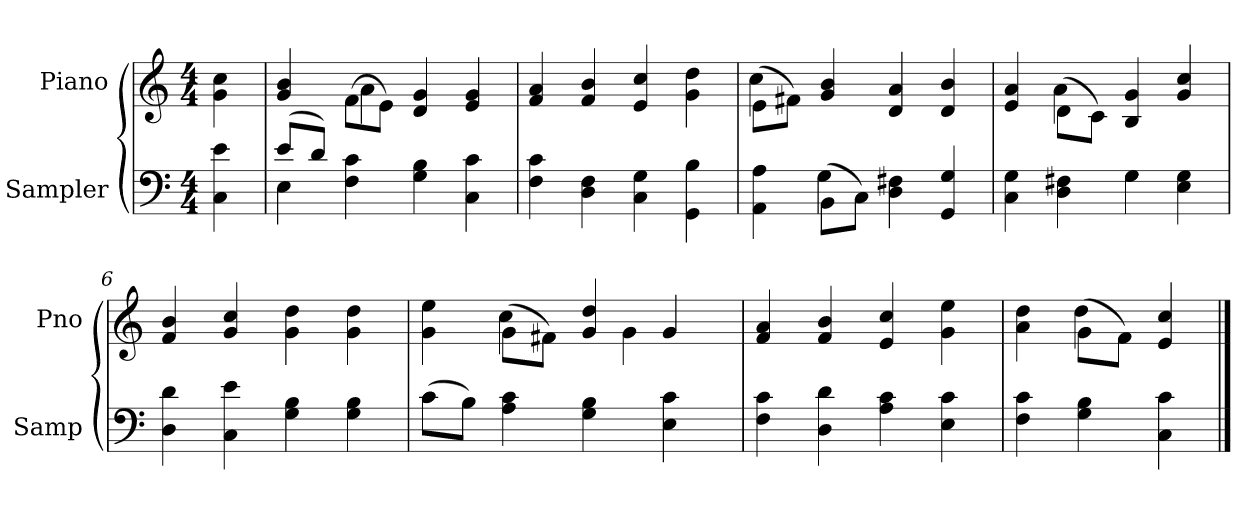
**kern	**kern
*part2	*part1
*staff2	*staff1
*I"Sampler	*I"Piano
*I'Samp	*I'Pno
*clefF4	*clefG2
*M4/4	*M4/4
=1	=1
4C 4e	4g\ 4cc\
=2	=2
*^	*^
(8e/L	4E	4g 4b	4ryy
8d/J)	.	.	.
4F 4c	2.ryy	(8f\L	4a
.	.	8e\J)	.
4G 4B	.	4d 4g	2ryy
4C 4c	.	4e 4g	.
*v	*v	*	*
*	*v	*v
=3	=3
4F 4c	4f 4a
4D 4F	4f 4b
4C 4G	4e 4cc
4GG 4B	4g 4dd
=4	=4
*^	*^
4AA 4A	4ryy	(8e\L	4cc
.	.	8f#X\J)	.
(8BB\L	4G	4g 4b	2.ryy
8C\J)	.	.	.
4D 4F#X	2ryy	4d 4a	.
4GG 4G	.	4d 4b	.
=5	=5	=5	=5
4C 4G	2ryy	4e 4a	4ryy
4D 4F#X	.	(8d\L	4a
.	.	8c\J)	.
4G\	4G	4B 4g	2ryy
4E 4G	4ryy	4g 4cc	.
*v	*v	*	*
*	*v	*v
=6	=6
4D 4d	4f 4b
4C 4e	4g 4cc
4G 4B	4g 4dd
4G 4B	4g 4dd
=7	=7
*^	*^
(8c\L	4c	4g 4ee	4ryy
8B\J)	.	.	.
4A 4c	2.ryy	(8g\L	4cc
.	.	8f#X\J)	.
4G 4B	.	4g 4dd	8ryy
.	.	.	4g
4E 4c	.	4g/	.
.	.	.	8ryy
*v	*v	*	*
*	*v	*v
=8	=8
4F 4c	4f 4a
4D 4d	4f 4b
4A 4c	4e 4cc
4E 4c	4g 4ee
=9	=9
*	*^
4F 4c	4a 4dd	4ryy
4G 4B	(8g\L	4dd
.	8f\J)	.
4C 4c	4e 4cc	4ryy
*	*v	*v
==	==
*-	*-
